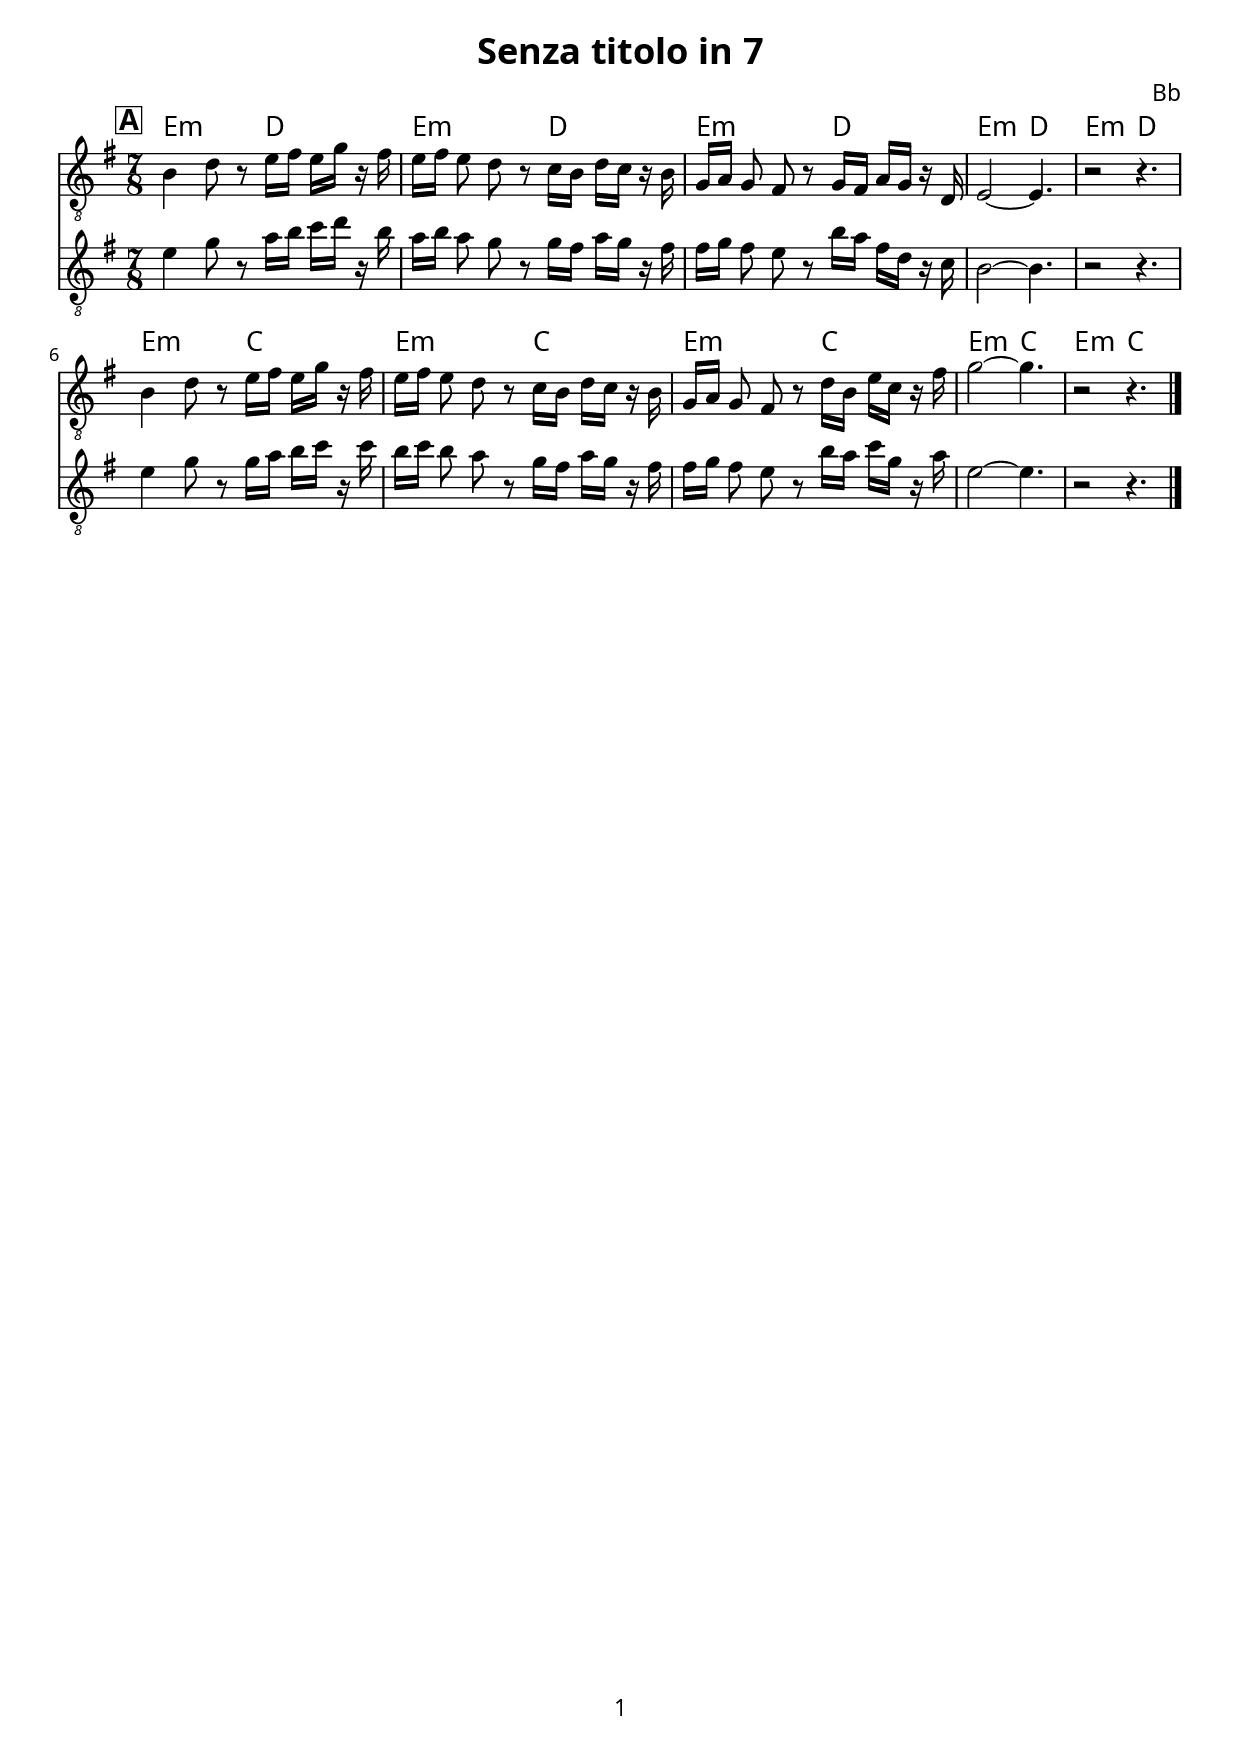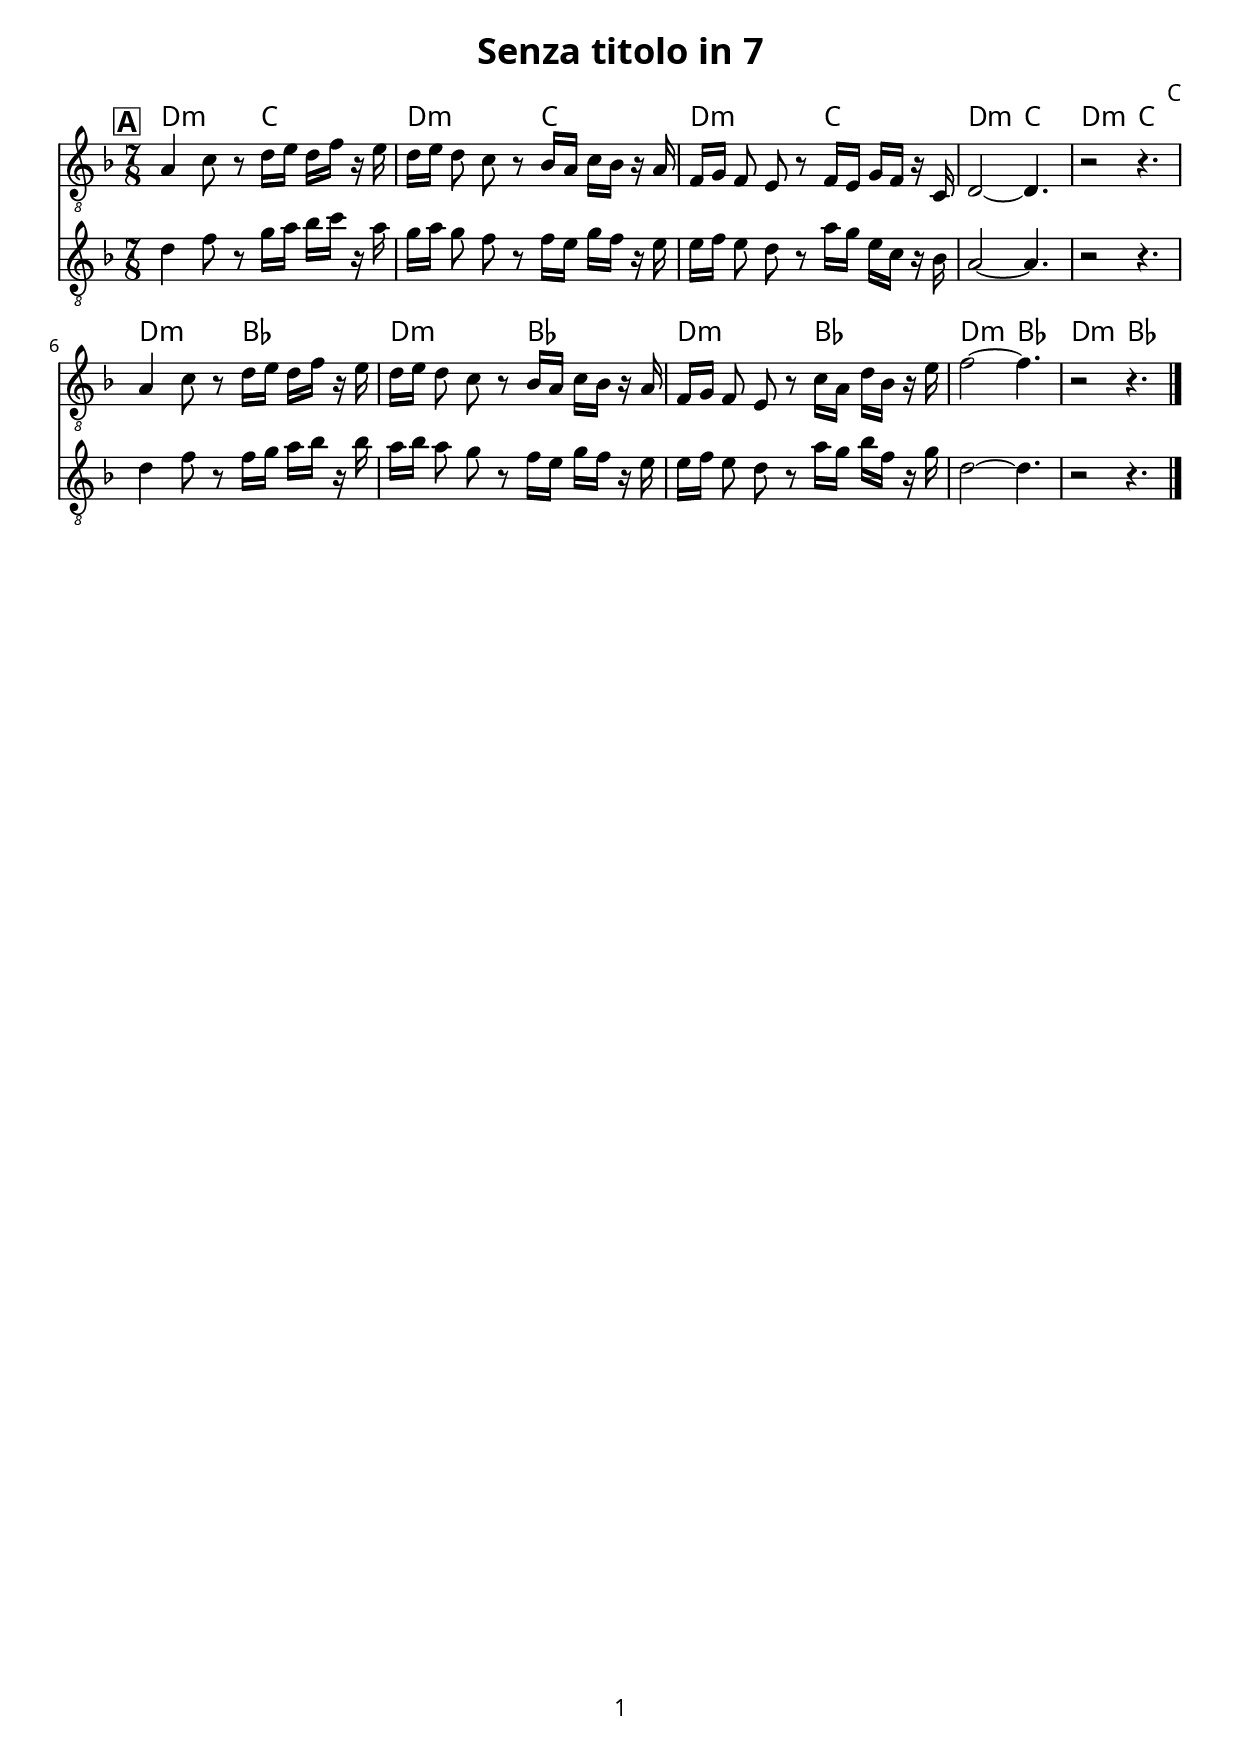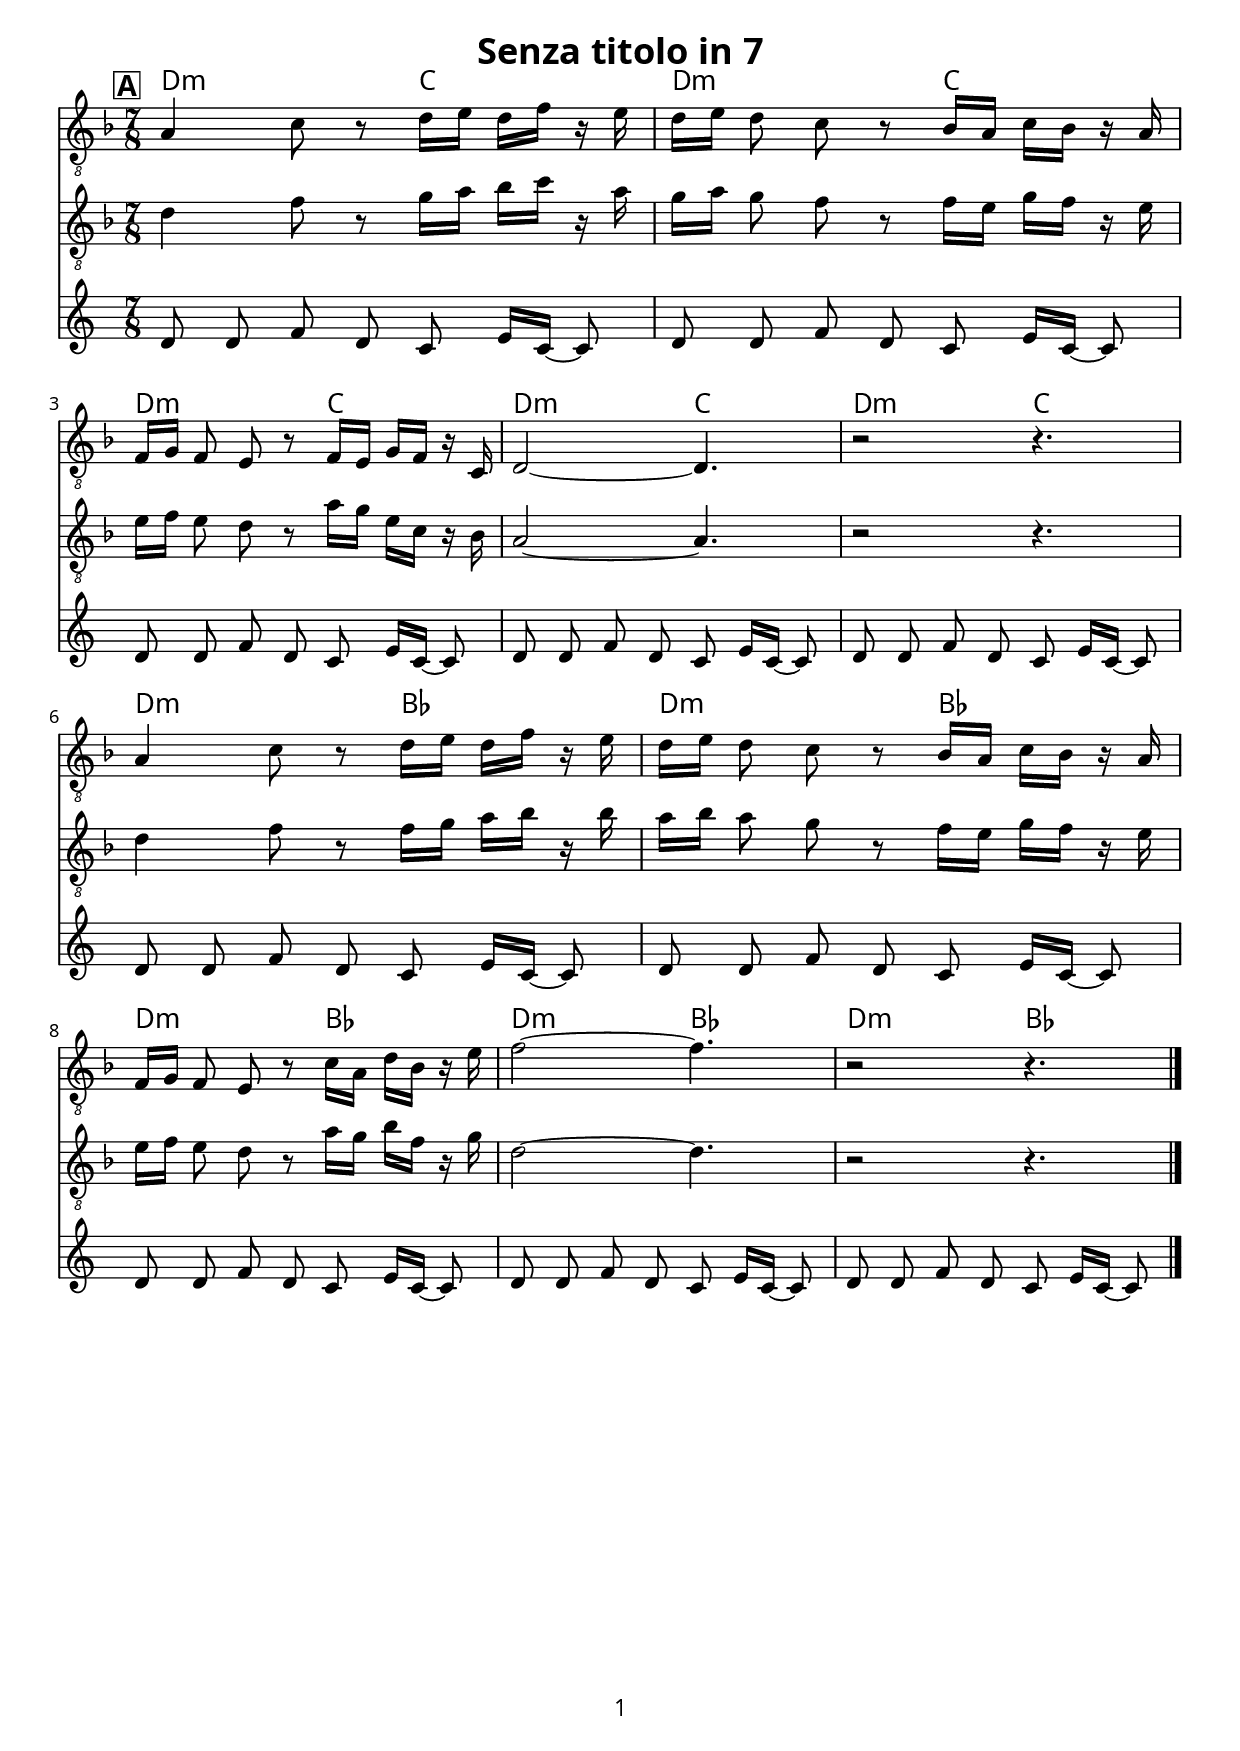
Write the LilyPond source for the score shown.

% {{{ PARAMETRI
  myTitle = "Senza titolo in 7"
  myKey = \key f \major
  myTime = \time 7/8 
  myTempo =  #(ly:make-moment 60 4)
% }}}

% INTESTAZIONE {{{
\version "2.18.2"

\header {
  title = \myTitle
}

\paper{
  print-first-page-number = ##t
  oddHeaderMarkup = \markup \null
  evenHeaderMarkup = \markup \null
  oddFooterMarkup = \markup {
    \fill-line {
      \on-the-fly \print-page-number-check-first
      \fromproperty #'page:page-number-string
    }
  }
  evenFooterMarkup = \oddFooterMarkup
  #(set-global-staff-size 10)
  myStaffSize = #20
  fonts = #(make-pango-font-tree
  "FontAwesome"
  "FontAwesome"
  "FontAwesome"
  (/ myStaffSize 20))
}

global = {
  \myKey
  \numericTimeSignature
  \myTime
  \set Score.markFormatter = #format-mark-box-alphabet
}
\layout { indent = #0 }
%}}}

% {{{ PARTE A
  temaA = {
      a4 c8 r8 d16 e d f r e | d16 e d8 c r bes16 a c bes r a |
      f16 g f8 e r f16 e g f r c | d2~ d4. | r2 r4. | \break
      a'4 c8 r8 d16 e d f r e | d16 e d8 c r bes16 a c bes r a |
      f16 g f8 e r c'16 a d bes r e | f2~ f4. | r2 r4. |
  }

  temaAdue = {
      d4 f8 r8 g16 a bes c r a | g16 a g8 f r f16 e g f r e |
      e16 f e8 d r a'16 g e c r bes | a2~ a4. | r2 r4. |
      d4 f8 r8 f16 g a bes r bes | a16 bes a8 g r f16 e g f r e |
      e16 f e8 d r a'16 g bes f r g | d2~ d4. | r2 r4. |
  }

  ritmicaA = {
      d8 d f d c e16 c~ c8 | d8 d f d c e16 c~ c8 | d8 d f d c e16 c~ c8 |
      d8 d f d c e16 c~ c8 | d8 d f d c e16 c~ c8 |
      d8 d f d c e16 c~ c8 | d8 d f d c e16 c~ c8 | d8 d f d c e16 c~ c8 |
      d8 d f d c e16 c~ c8 | d8 d f d c e16 c~ c8 |
  }

  accordiA = \chordmode{
      d2:m c4.| d2:m c4.| d2:m c4.|
      d2:m c4.| d2:m c4.|
      d2:m bes4.| d2:m bes4.| d2:m bes4.|
      d2:m bes4.| d2:m bes4.|
  }
% }}}

% SCORE {{{
tema = \relative c' {
  \mark \default
  \temaA \break
  \bar "|."
}

temaDue = \relative c' {
  \temaAdue \break
}

ritmica = \relative c' {
  \ritmicaA 
}

chordsPart ={
  \new ChordNames {
    \set chordChanges = ##t
    \accordiA
  }
}

temaPart = \new Staff \with {
  instrumentName = ""
  midiInstrument = "piano"
} { \clef "treble_8" \global \tema }

temaDuePart = \new Staff \with {
  instrumentName = ""
  midiInstrument = "piano"
} { \clef "treble_8" \global \temaDue }

scoreContent = << 
  \chordsPart
  \temaPart
  \temaDuePart
  \ritmica
>>

temiContent = << 
  \chordsPart
  \temaPart
  \temaDuePart
>>
%}}}

% {{{ BOOKS
  \book{
    \bookOutputSuffix "Score"
    \score {
      \scoreContent
      \layout {}
      \midi { \context { \Score tempoWholesPerMinute = #(ly:make-moment 90 4) } }
    }
  }

  \book{
    \header{ composer="C" }
    \bookOutputSuffix "C"
    \score {
      \temiContent
    }
  }

  \book{
    \header{ composer="Bb" }
    \bookOutputSuffix "Bb"
    \score { \transpose c d {\temiContent} }
  }
% }}}
